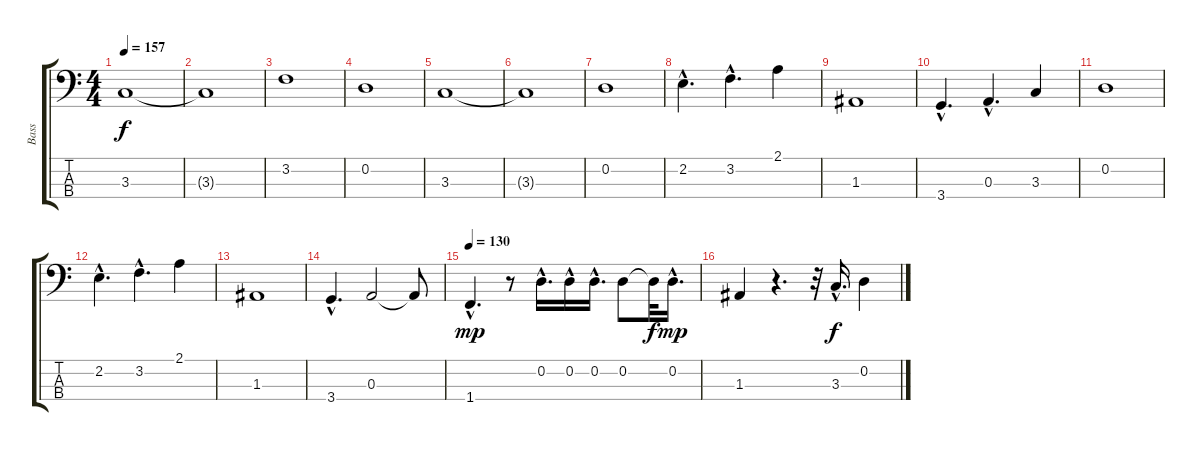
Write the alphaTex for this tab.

\track ("Bass" "Bass") {instrument electricbassfinger}
\staff {score tabs}
\tuning (G2 D2 A1 E1) {hide}
\ts (4 4)
\tempo 157
\clef f4
\ks c
3.3.1{dy f} |
3.3{t}.1 |
3.2.1 |
0.2.1 |
3.3.1 |
3.3{t}.1 |
0.2.1 |
2.2{hac}.4{d} 3.2{hac}.4{d} 2.1.4 |
1.3.1 |
3.4{hac}.4{d} 0.3{hac}.4{d} 3.3.4 |
0.2.1 |
2.2{hac}.4{d} 3.2{hac}.4{d} 2.1.4 |
1.3.1 |
3.4{hac}.4{d} 0.3.2 0.3{t}.8 |
\tempo 130
1.4{hac}.4{d dy mp} r.8 0.2{hac}.16{d} 0.2{hac}.16 0.2{hac}.16{d} 0.2.8 0.2{t}.32{dy f} 0.2{hac}.16{d dy mp} |
1.3.4 r.4{d} r.32 3.3{hac}.16{d dy f} 0.2.4
